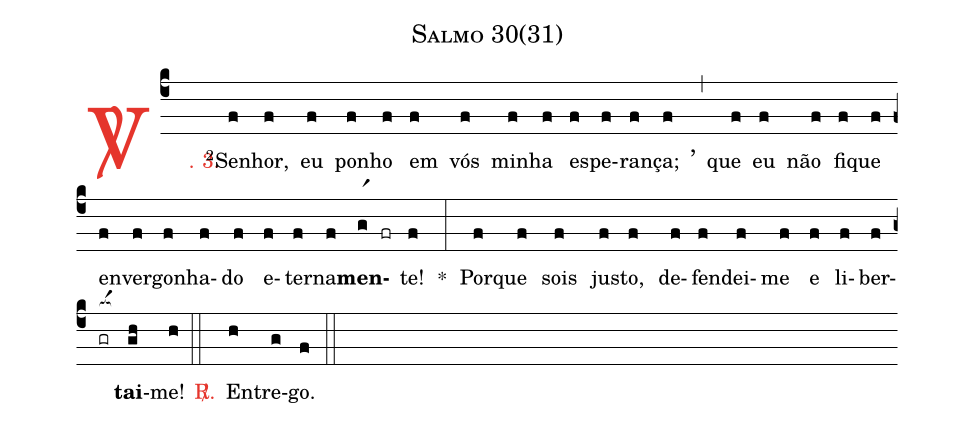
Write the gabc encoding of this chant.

name: Salmo 30(31);
%%
(c4)

<c><sp>V/</sp>. 3.</c>() <v>\VSup{2}</v>Se(f)nhor,(f) eu(f) po(f)nho(f) em(f) vós(f) mi(f)nha(f) es(f)pe(f)ran(f)ça;(f) <v>\large'</v>(,) que(f) eu(f) não(f) fi(f)que(f) en(f)ver(f)go(f)nha(f)do(f) e(f)ter(f)na(f)<b>men</b>(gr1 fr)te!(f) *(:) Por(f)que(f) sois(f) jus(f)to,(f) de(f)fen(f)dei-(f)me(f) e(f) li(f)ber(f)<nlba>(gr[ocba:1{])<b>tai</b>(gh[ocba:0}])-me!</nlba>(h)

(::)

<nlba><c><sp>R/</sp>.</c>() En</nlba>(h)tre(g)go.(f)

(::)
